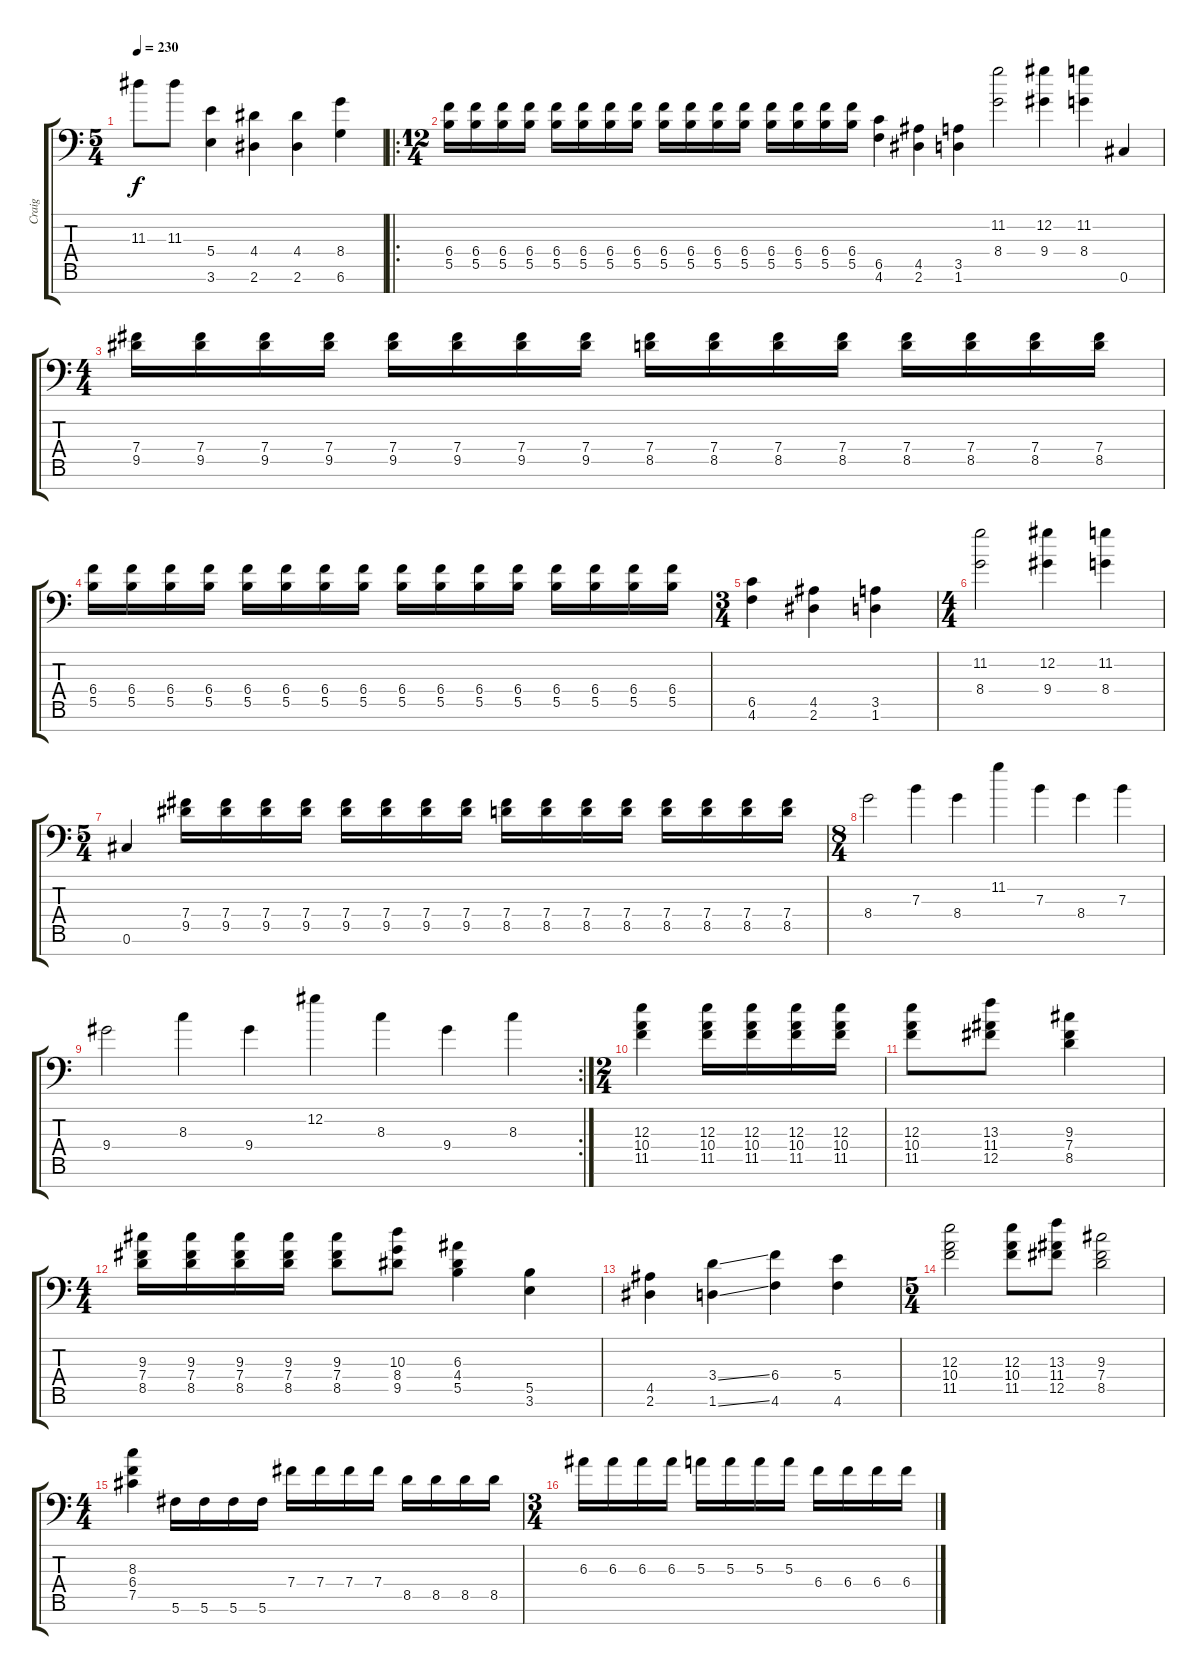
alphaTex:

\track ("Craig" "Craig") {instrument distortionguitar}
\staff {score tabs}
\tuning (Db4 Ab3 E3 B2 Gb2 Db2 Ab1) {hide}
\ts (5 4)
\tempo 230
\clef f4
\ks c
11.3.8{dy f} 11.3.8 (5.4 3.6).4 (4.4 2.6).4 (4.4 2.6).4 (8.4 6.6).4 |
\ro
\ts (12 4)
(6.4 5.5).16 (6.4 5.5).16 (6.4 5.5).16 (6.4 5.5).16 (6.4 5.5).16 (6.4 5.5).16 (6.4 5.5).16 (6.4 5.5).16 (6.4 5.5).16 (6.4 5.5).16 (6.4 5.5).16 (6.4 5.5).16 (6.4 5.5).16 (6.4 5.5).16 (6.4 5.5).16 (6.4 5.5).16 (6.5 4.6).4 (4.5 2.6).4 (3.5 1.6).4 (11.2 8.4).2 (12.2 9.4).4 (11.2 8.4).4 0.6.4 |
\ts (4 4)
(7.4 9.5).16 (7.4 9.5).16 (7.4 9.5).16 (7.4 9.5).16 (7.4 9.5).16 (7.4 9.5).16 (7.4 9.5).16 (7.4 9.5).16 (7.4 8.5).16 (7.4 8.5).16 (7.4 8.5).16 (7.4 8.5).16 (7.4 8.5).16 (7.4 8.5).16 (7.4 8.5).16 (7.4 8.5).16 |
(6.4 5.5).16 (6.4 5.5).16 (6.4 5.5).16 (6.4 5.5).16 (6.4 5.5).16 (6.4 5.5).16 (6.4 5.5).16 (6.4 5.5).16 (6.4 5.5).16 (6.4 5.5).16 (6.4 5.5).16 (6.4 5.5).16 (6.4 5.5).16 (6.4 5.5).16 (6.4 5.5).16 (6.4 5.5).16 |
\ts (3 4)
(6.5 4.6).4 (4.5 2.6).4 (3.5 1.6).4 |
\ts (4 4)
(11.2 8.4).2 (12.2 9.4).4 (11.2 8.4).4 |
\ts (5 4)
0.6.4 (7.4 9.5).16 (7.4 9.5).16 (7.4 9.5).16 (7.4 9.5).16 (7.4 9.5).16 (7.4 9.5).16 (7.4 9.5).16 (7.4 9.5).16 (7.4 8.5).16 (7.4 8.5).16 (7.4 8.5).16 (7.4 8.5).16 (7.4 8.5).16 (7.4 8.5).16 (7.4 8.5).16 (7.4 8.5).16 |
\ts (8 4)
8.4.2 7.3.4 8.4.4 11.2.4 7.3.4 8.4.4 7.3.4 |
\rc 2
9.4.2 8.3.4 9.4.4 12.2.4 8.3.4 9.4.4 8.3.4 |
\ts (2 4)
(12.3 10.4 11.5).4 (12.3 10.4 11.5).16 (12.3 10.4 11.5).16 (12.3 10.4 11.5).16 (12.3 10.4 11.5).16 |
(12.3 10.4 11.5).8 (13.3 11.4 12.5).8 (9.3 7.4 8.5).4 |
\ts (4 4)
(9.3 7.4 8.5).16 (9.3 7.4 8.5).16 (9.3 7.4 8.5).16 (9.3 7.4 8.5).16 (9.3 7.4 8.5).8 (10.3 8.4 9.5).8 (6.3 4.4 5.5).4 (5.5 3.6).4 |
(4.5 2.6).4 (3.4{ss} 1.6{ss}).4 (6.4 4.6).4 (5.4 4.6).4 |
\ts (5 4)
(12.3 10.4 11.5).2 (12.3 10.4 11.5).8 (13.3 11.4 12.5).8 (9.3 7.4 8.5).2 |
\ts (4 4)
(8.3 6.4 7.5).4 5.6.16 5.6.16 5.6.16 5.6.16 7.4.16 7.4.16 7.4.16 7.4.16 8.5.16 8.5.16 8.5.16 8.5.16 |
\ts (3 4)
6.3.16 6.3.16 6.3.16 6.3.16 5.3.16 5.3.16 5.3.16 5.3.16 6.4.16 6.4.16 6.4.16 6.4.16
